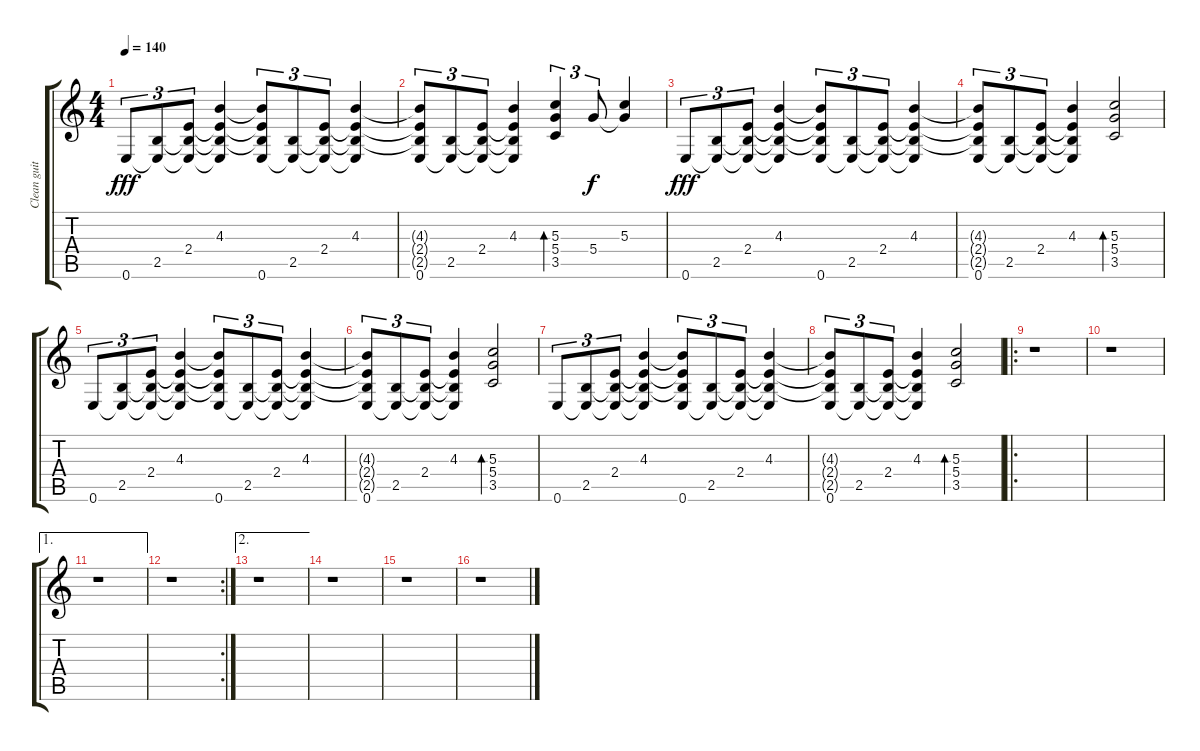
\track ("Clean guitar 1" "Clean guit") {instrument electricguitarclean}
\staff {score tabs}
\tuning (E4 B3 G3 D3 A2 E2) {hide}
\ts (4 4)
\tempo 140
\clef g2
\ks c
0.6.8{tu (3 2) dy fff} (2.5 0.6{t}).8{tu (3 2)} (2.4 2.5{t} 0.6{t}).8{tu (3 2)} (4.3 2.4{t} 2.5{t} 0.6{t}).4 (4.3{t} 2.4{t} 2.5{t} 0.6).8{tu (3 2)} (2.5 0.6{t}).8{tu (3 2)} (2.4 2.5{t} 0.6{t}).8{tu (3 2)} (4.3 2.4{t} 2.5{t} 0.6{t}).4 |
(4.3{t} 2.4{t} 2.5{t} 0.6).8{tu (3 2)} (2.5 0.6{t}).8{tu (3 2)} (2.4 2.5{t} 0.6{t}).8{tu (3 2)} (4.3 2.4{t} 2.5{t} 0.6{t}).4 (5.3 5.4 3.5).4{tu (3 2) bd 120} 5.4.8{tu (3 2) dy f} (5.3 5.4{t}).4 |
0.6.8{tu (3 2) dy fff} (2.5 0.6{t}).8{tu (3 2)} (2.4 2.5{t} 0.6{t}).8{tu (3 2)} (4.3 2.4{t} 2.5{t} 0.6{t}).4 (4.3{t} 2.4{t} 2.5{t} 0.6).8{tu (3 2)} (2.5 0.6{t}).8{tu (3 2)} (2.4 2.5{t} 0.6{t}).8{tu (3 2)} (4.3 2.4{t} 2.5{t} 0.6{t}).4 |
(4.3{t} 2.4{t} 2.5{t} 0.6).8{tu (3 2)} (2.5 0.6{t}).8{tu (3 2)} (2.4 2.5{t} 0.6{t}).8{tu (3 2)} (4.3 2.4{t} 2.5{t} 0.6{t}).4 (5.3 5.4 3.5).2{bd 120} |
0.6.8{tu (3 2)} (2.5 0.6{t}).8{tu (3 2)} (2.4 2.5{t} 0.6{t}).8{tu (3 2)} (4.3 2.4{t} 2.5{t} 0.6{t}).4 (4.3{t} 2.4{t} 2.5{t} 0.6).8{tu (3 2)} (2.5 0.6{t}).8{tu (3 2)} (2.4 2.5{t} 0.6{t}).8{tu (3 2)} (4.3 2.4{t} 2.5{t} 0.6{t}).4 |
(4.3{t} 2.4{t} 2.5{t} 0.6).8{tu (3 2)} (2.5 0.6{t}).8{tu (3 2)} (2.4 2.5{t} 0.6{t}).8{tu (3 2)} (4.3 2.4{t} 2.5{t} 0.6{t}).4 (5.3 5.4 3.5).2{bd 120} |
0.6.8{tu (3 2)} (2.5 0.6{t}).8{tu (3 2)} (2.4 2.5{t} 0.6{t}).8{tu (3 2)} (4.3 2.4{t} 2.5{t} 0.6{t}).4 (4.3{t} 2.4{t} 2.5{t} 0.6).8{tu (3 2)} (2.5 0.6{t}).8{tu (3 2)} (2.4 2.5{t} 0.6{t}).8{tu (3 2)} (4.3 2.4{t} 2.5{t} 0.6{t}).4 |
(4.3{t} 2.4{t} 2.5{t} 0.6).8{tu (3 2)} (2.5 0.6{t}).8{tu (3 2)} (2.4 2.5{t} 0.6{t}).8{tu (3 2)} (4.3 2.4{t} 2.5{t} 0.6{t}).4 (5.3 5.4 3.5).2{bd 120} |
\ro
r.1 |
r.1 |
\ae 1
r.1 |
\rc 2
r.1 |
\ae 2
r.1 |
r.1 |
r.1 |
r.1
